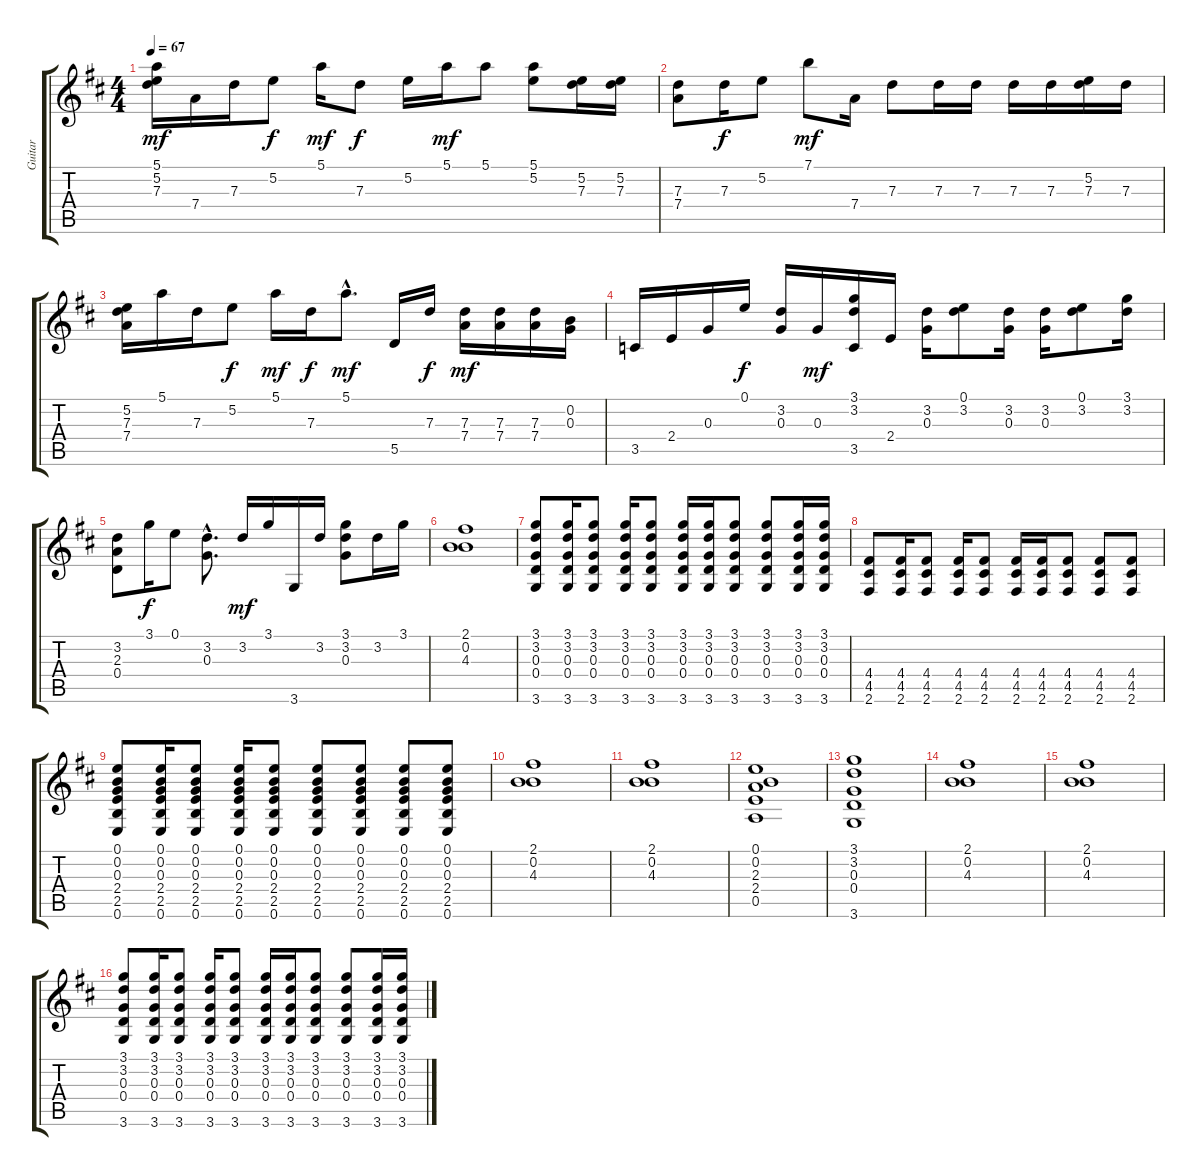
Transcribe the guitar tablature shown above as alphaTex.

\track ("Guitar" "Guitar") {instrument electricguitarclean}
\staff {score tabs}
\tuning (E4 B3 G3 D3 A2 E2) {hide}
\ts (4 4)
\tempo 67
\clef g2
\ks bminor
(5.1 5.2 7.3).16{dy mf} 7.4.16 7.3.16 5.2.8{dy f} 5.1.16{dy mf} 7.3.8{dy f} 5.2.16 5.1.16{dy mf} 5.1.8 (5.1 5.2).8 (5.2 7.3).16 (5.2 7.3).16 |
(7.3 7.4).8 7.3.16{dy f} 5.2.8 7.1.8{dy mf} 7.4.16 7.3.8 7.3.16 7.3.16 7.3.16 7.3.16 (5.2 7.3).16 7.3.16 |
(5.2 7.3 7.4).16 5.1.16 7.3.16 5.2.8{dy f} 5.1.16{dy mf} 7.3.16{dy f} 5.1{hac}.8{d dy mf} 5.5.16 7.3.16{dy f} (7.3 7.4).16{dy mf} (7.3 7.4).16 (7.3 7.4).16 (0.2 0.3).16 |
3.5.16 2.4.16 0.3.16 0.1.16{dy f} (3.2 0.3).16 0.3.16{dy mf} (3.1 3.2 3.5).16 2.4.16 (3.2 0.3).16 (0.1 3.2).8 (3.2 0.3).16 (3.2 0.3).16 (0.1 3.2).8 (3.1 3.2).16 |
(3.2 2.3 0.4).8 3.1.16{dy f} 0.1.8 (3.2{hac} 0.3{hac}).8{d} 3.2.16{dy mf} 3.1.16 3.6.16 3.2.16 (3.1 3.2 0.3).8 3.2.16 3.1.16 |
(2.1 0.2 4.3).1 |
(3.1 3.2 0.3 0.4 3.6).8 (3.1 3.2 0.3 0.4 3.6).16 (3.1 3.2 0.3 0.4 3.6).8 (3.1 3.2 0.3 0.4 3.6).16 (3.1 3.2 0.3 0.4 3.6).8 (3.1 3.2 0.3 0.4 3.6).16 (3.1 3.2 0.3 0.4 3.6).16 (3.1 3.2 0.3 0.4 3.6).8 (3.1 3.2 0.3 0.4 3.6).8 (3.1 3.2 0.3 0.4 3.6).16 (3.1 3.2 0.3 0.4 3.6).16 |
(4.4 4.5 2.6).8 (4.4 4.5 2.6).16 (4.4 4.5 2.6).8 (4.4 4.5 2.6).16 (4.4 4.5 2.6).8 (4.4 4.5 2.6).16 (4.4 4.5 2.6).16 (4.4 4.5 2.6).8 (4.4 4.5 2.6).8 (4.4 4.5 2.6).8 |
(0.1 0.2 0.3 2.4 2.5 0.6).8 (0.1 0.2 0.3 2.4 2.5 0.6).16 (0.1 0.2 0.3 2.4 2.5 0.6).8 (0.1 0.2 0.3 2.4 2.5 0.6).16 (0.1 0.2 0.3 2.4 2.5 0.6).8 (0.1 0.2 0.3 2.4 2.5 0.6).8 (0.1 0.2 0.3 2.4 2.5 0.6).8 (0.1 0.2 0.3 2.4 2.5 0.6).8 (0.1 0.2 0.3 2.4 2.5 0.6).8 |
(2.1 0.2 4.3).1 |
(2.1 0.2 4.3).1 |
(0.1 0.2 2.3 2.4 0.5).1 |
(3.1 3.2 0.3 0.4 3.6).1 |
(2.1 0.2 4.3).1 |
(2.1 0.2 4.3).1 |
(3.1 3.2 0.3 0.4 3.6).8 (3.1 3.2 0.3 0.4 3.6).16 (3.1 3.2 0.3 0.4 3.6).8 (3.1 3.2 0.3 0.4 3.6).16 (3.1 3.2 0.3 0.4 3.6).8 (3.1 3.2 0.3 0.4 3.6).16 (3.1 3.2 0.3 0.4 3.6).16 (3.1 3.2 0.3 0.4 3.6).8 (3.1 3.2 0.3 0.4 3.6).8 (3.1 3.2 0.3 0.4 3.6).16 (3.1 3.2 0.3 0.4 3.6).16
